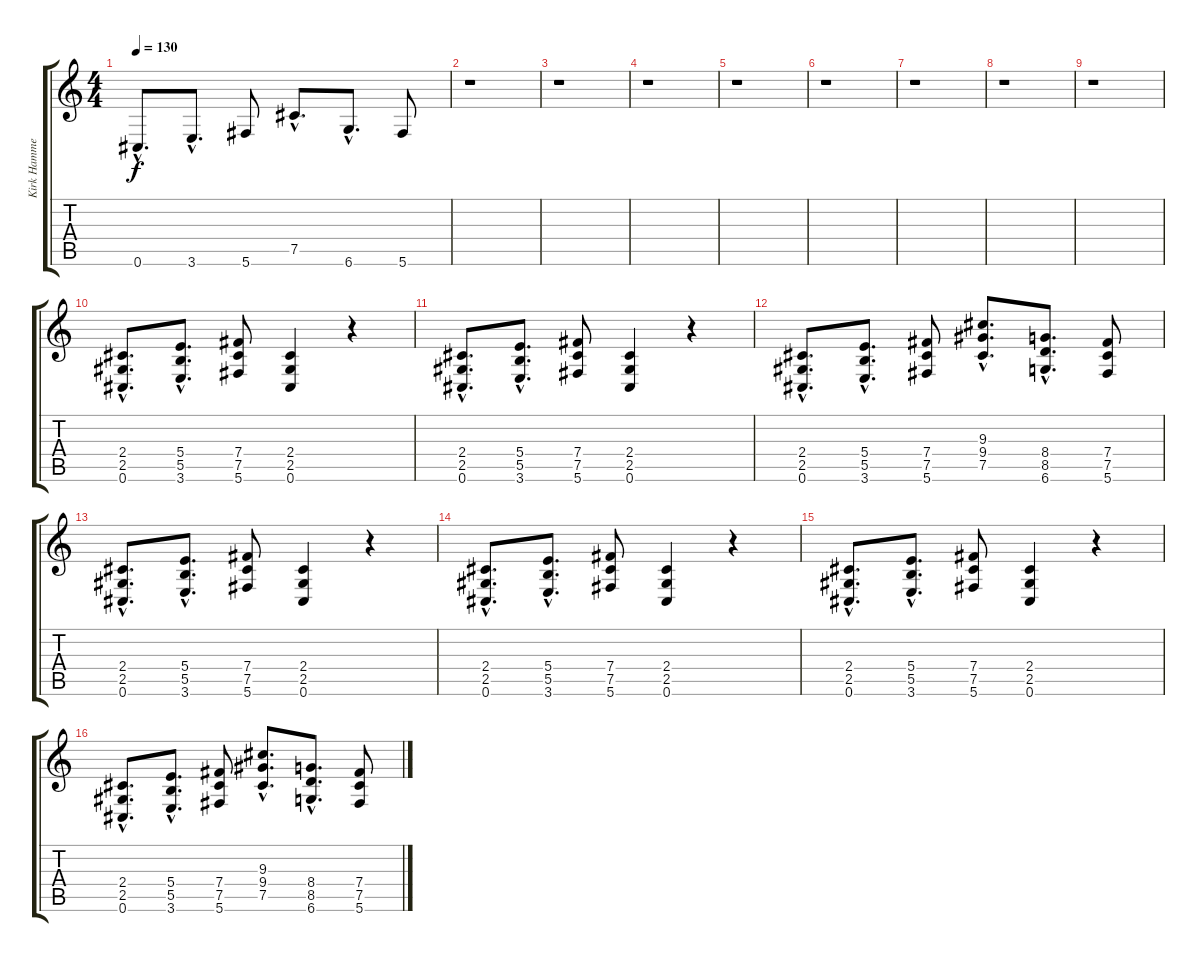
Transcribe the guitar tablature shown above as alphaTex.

\track ("Kirk Hammet" "Kirk Hamme") {instrument distortionguitar}
\staff {score tabs}
\tuning (Db4 Ab3 E3 B2 Gb2 Db2) {hide}
\ts (4 4)
\tempo 130
\clef g2
\ks c
0.6{hac}.8{d dy f} 3.6{hac}.8{d} 5.6.8 7.5{hac}.8{d} 6.6{hac}.8{d} 5.6.8 |
r.1 |
r.1 |
r.1 |
r.1 |
r.1 |
r.1 |
r.1 |
r.1 |
(2.4{hac} 2.5{hac} 0.6{hac}).8{d} (5.4{hac} 5.5{hac} 3.6{hac}).8{d} (7.4 7.5 5.6).8 (2.4 2.5 0.6).4 r.4 |
(2.4{hac} 2.5{hac} 0.6{hac}).8{d} (5.4{hac} 5.5{hac} 3.6{hac}).8{d} (7.4 7.5 5.6).8 (2.4 2.5 0.6).4 r.4 |
(2.4{hac} 2.5{hac} 0.6{hac}).8{d} (5.4{hac} 5.5{hac} 3.6{hac}).8{d} (7.4 7.5 5.6).8 (9.3{hac} 9.4{hac} 7.5{hac}).8{d} (8.4{hac} 8.5{hac} 6.6{hac}).8{d} (7.4 7.5 5.6).8 |
(2.4{hac} 2.5{hac} 0.6{hac}).8{d} (5.4{hac} 5.5{hac} 3.6{hac}).8{d} (7.4 7.5 5.6).8 (2.4 2.5 0.6).4 r.4 |
(2.4{hac} 2.5{hac} 0.6{hac}).8{d} (5.4{hac} 5.5{hac} 3.6{hac}).8{d} (7.4 7.5 5.6).8 (2.4 2.5 0.6).4 r.4 |
(2.4{hac} 2.5{hac} 0.6{hac}).8{d} (5.4{hac} 5.5{hac} 3.6{hac}).8{d} (7.4 7.5 5.6).8 (2.4 2.5 0.6).4 r.4 |
(2.4{hac} 2.5{hac} 0.6{hac}).8{d} (5.4{hac} 5.5{hac} 3.6{hac}).8{d} (7.4 7.5 5.6).8 (9.3{hac} 9.4{hac} 7.5{hac}).8{d} (8.4{hac} 8.5{hac} 6.6{hac}).8{d} (7.4 7.5 5.6).8
